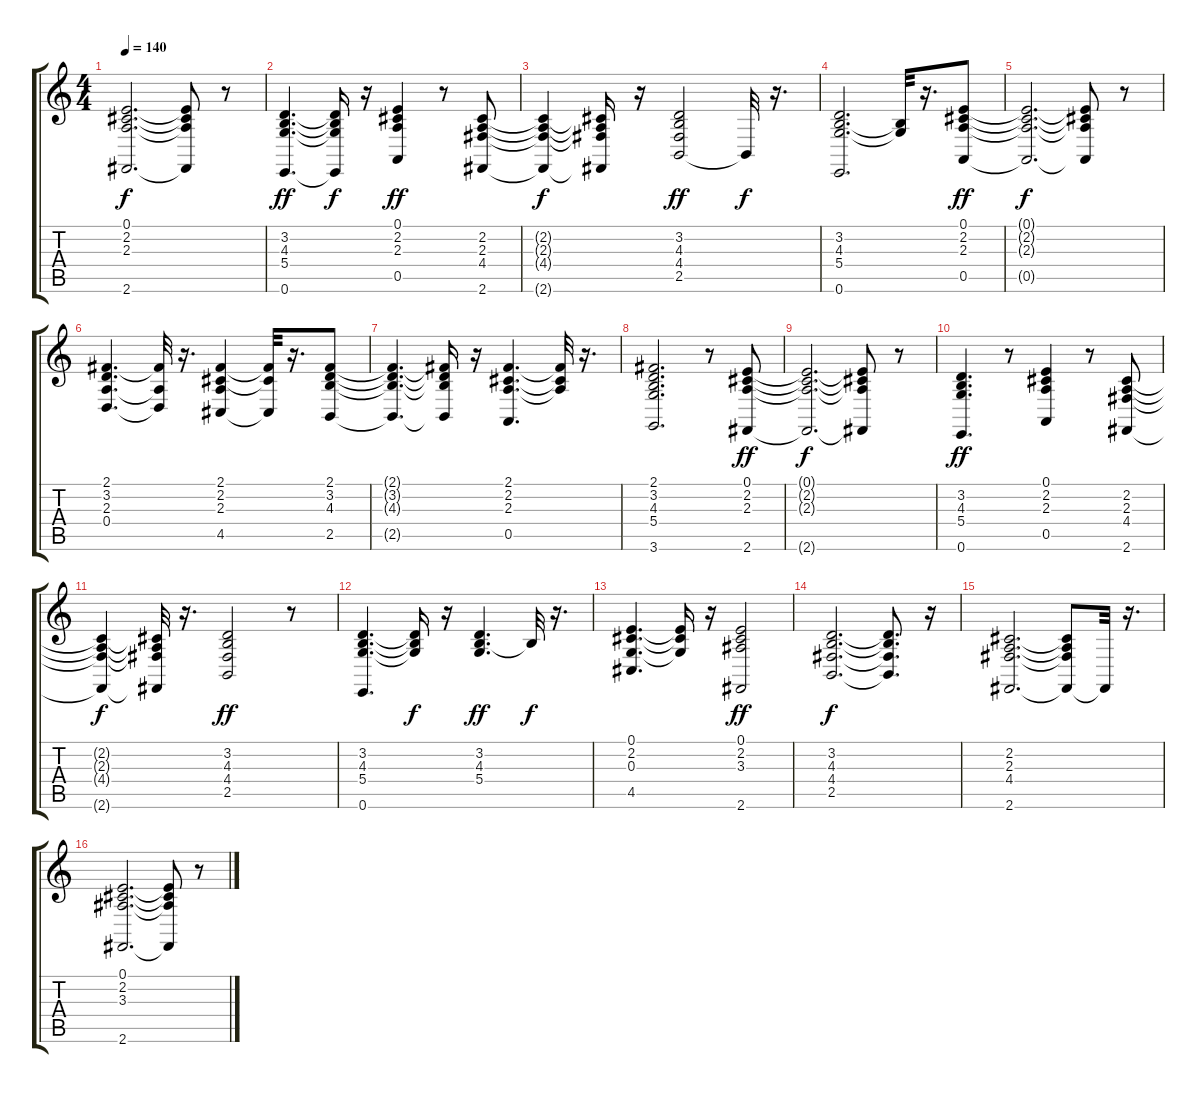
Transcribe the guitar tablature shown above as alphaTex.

\track "" {instrument electricpiano2}
\staff {score tabs}
\tuning (E4 B3 G3 D3 A2 E2) {hide}
\ts (4 4)
\tempo 140
\clef g2
\ks c
(0.1{t} 2.2{t} 2.3{t} 2.6{t}).2{d dy f} (0.1{t} 2.2{t} 2.3{t} 2.6{t}).8 r.8 |
(3.2 4.3 5.4 0.6).4{d dy ff} (3.2{t} 4.3{t} 5.4{t} 0.6{t}).16{dy f} r.16 (0.1 2.2 2.3 0.5).4{dy ff} r.8 (2.2 2.3 4.4 2.6).8 |
(2.2{t} 2.3{t} 4.4{t} 2.6{t}).4{dy f} (2.2{t} 2.3{t} 4.4{t} 2.6{t}).16 r.16 (3.2 4.3 4.4 2.5).2{dy ff} 2.5{t}.32{dy f} r.16{d} |
(3.2 4.3 5.4 0.6).2{d} (4.3{t} 5.4{t}).32 r.16{d} (0.1 2.2 2.3 0.5).8{dy ff} |
(0.1{t} 2.2{t} 2.3{t} 0.5{t}).2{d dy f} (0.1{t} 2.2{t} 2.3{t} 0.5{t}).8 r.8 |
(2.1 3.2 2.3 0.4).4{d} (2.1{t} 2.3{t} 0.4{t}).32 r.16{d} (2.1 2.2 2.3 4.5).4 (2.1{t} 2.2{t} 4.5{t}).32 r.16{d} (2.1 3.2 4.3 2.5).8 |
(2.1{t} 3.2{t} 4.3{t} 2.5{t}).4{d} (2.1{t} 3.2{t} 4.3{t} 2.5{t}).16 r.16 (2.1 2.2 2.3 0.5).4{d} (2.1{t} 2.2{t} 2.3{t}).32 r.16{d} |
(2.1 3.2 4.3 5.4 3.6).2{d} r.8 (0.1 2.2 2.3 2.6).8{dy ff} |
(0.1{t} 2.2{t} 2.3{t} 2.6{t}).2{d dy f} (0.1{t} 2.2{t} 2.3{t} 2.6{t}).8 r.8 |
(3.2 4.3 5.4 0.6).4{d dy ff} r.8 (0.1 2.2 2.3 0.5).4 r.8 (2.2 2.3 4.4 2.6).8 |
(2.2{t} 2.3{t} 4.4{t} 2.6{t}).4{dy f} (2.2{t} 2.3{t} 4.4{t} 2.6{t}).32 r.16{d} (3.2 4.3 4.4 2.5).2{dy ff} r.8 |
(3.2 4.3 5.4 0.6).4{d} (3.2{t} 4.3{t} 5.4{t}).16{dy f} r.16 (3.2 4.3 5.4).4{d dy ff} 4.3{t}.32{dy f} r.16{d} |
(0.1 2.2 0.3 4.5).4{d} (0.1{t} 2.2{t} 0.3{t}).16 r.16 (0.1 2.2 3.3 2.6).2{dy ff} |
(3.2 4.3 4.4 2.5).2{d dy f} (3.2{t} 4.3{t} 4.4{t} 2.5{t}).8{d} r.16 |
(2.2 2.3 4.4 2.6).2{d} (2.2{t} 2.3{t} 4.4{t} 2.6{t}).8 2.6{t}.32 r.16{d} |
(0.1 2.2 3.3 2.6).2{d} (0.1{t} 2.2{t} 3.3{t} 2.6{t}).8 r.8
